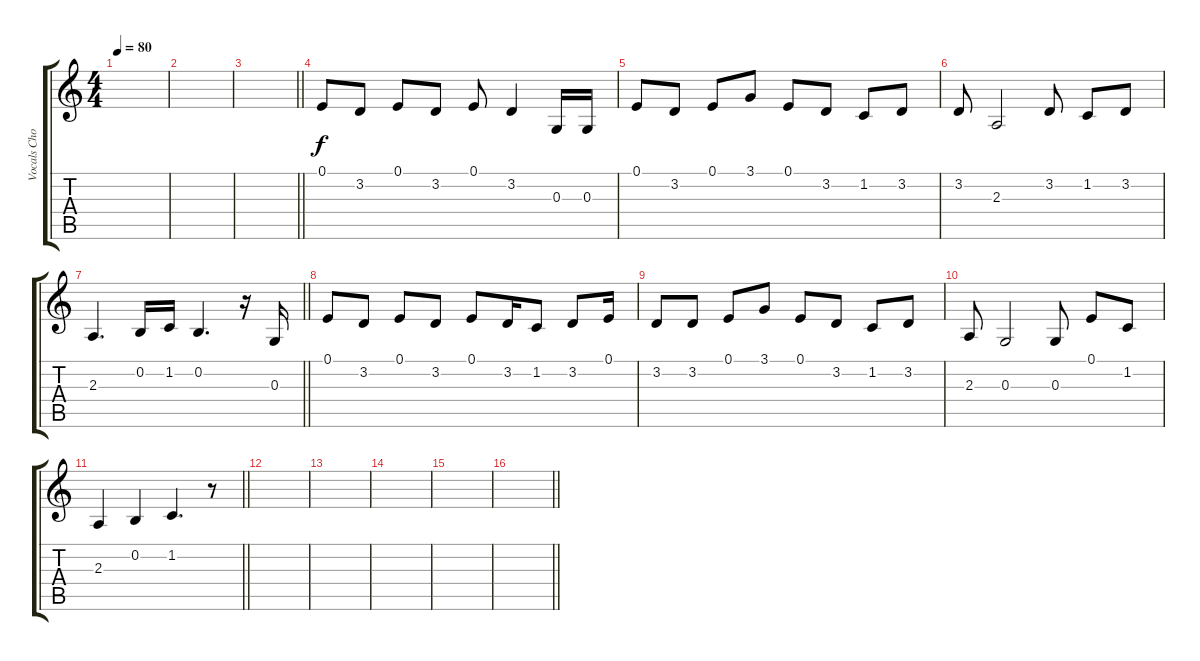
\track ("Vocals Chorii - Joe" "Vocals Cho") {instrument trumpet}
\staff {score tabs}
\tuning (E4 B3 G3 D3 A2 E2) {hide}
\ts (4 4)
\tempo 80
\clef g2
\ks c
|
|
\barLineRight lightlight
|
0.1.8 3.2.8 0.1.8 3.2.8 0.1.8 3.2.4 0.3.16 0.3.16 |
0.1.8 3.2.8 0.1.8 3.1.8 0.1.8 3.2.8 1.2.8 3.2.8 |
3.2.8 2.3.2 3.2.8 1.2.8 3.2.8 |
\barLineRight lightlight
2.3.4{d} 0.2.16 1.2.16 0.2.4{d} r.16 0.3.16 |
0.1.8 3.2.8 0.1.8 3.2.8 0.1.8 3.2.16 1.2.8 3.2.8 0.1.16 |
3.2.8 3.2.8 0.1.8 3.1.8 0.1.8 3.2.8 1.2.8 3.2.8 |
2.3.8 0.3.2 0.3.8 0.1.8 1.2.8 |
\barLineRight lightlight
2.3.4 0.2.4 1.2.4{d} r.8 |
|
|
|
|
\barLineRight lightlight
